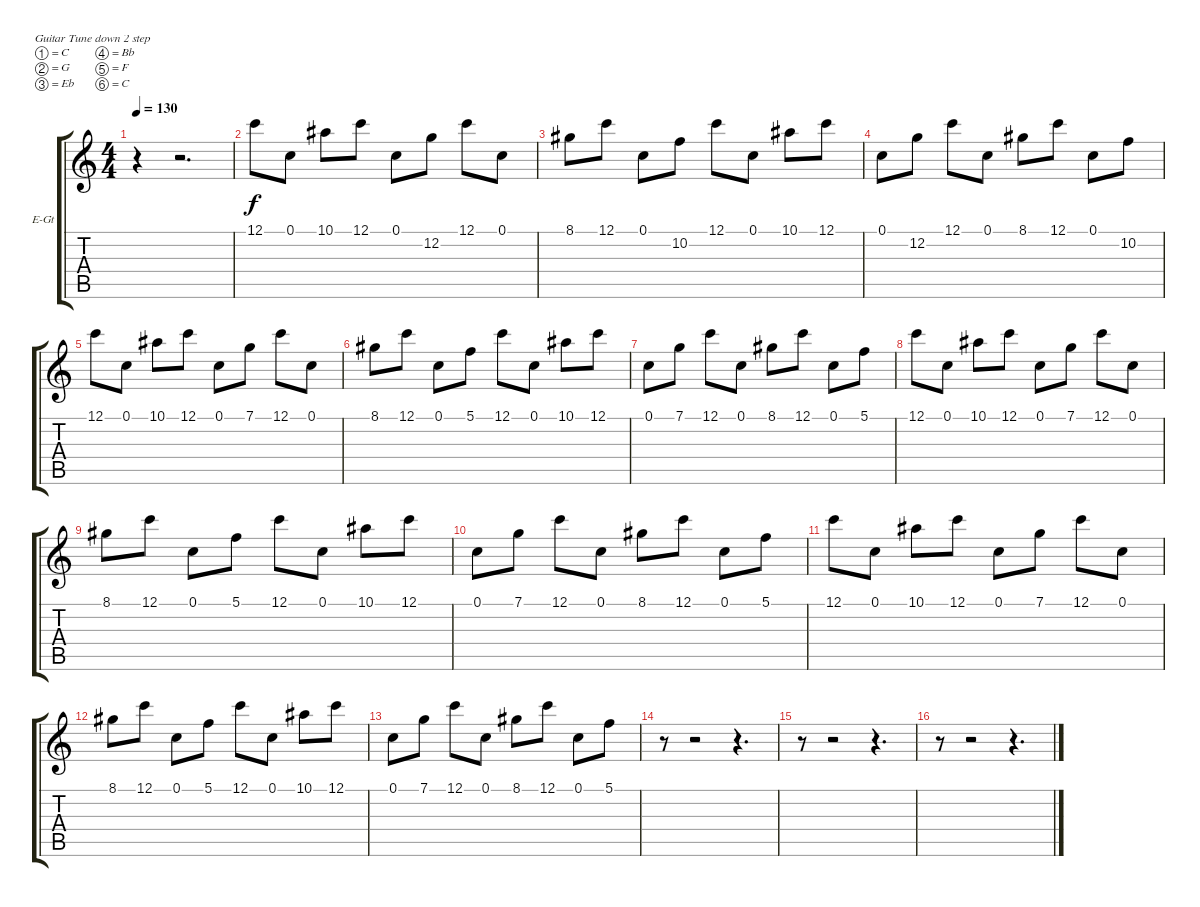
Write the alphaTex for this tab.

\defaultSystemsLayout 4
\bracketExtendMode groupsimilarinstruments
\firstSystemTrackNameOrientation horizontal
\otherSystemsTrackNameOrientation horizontal
\track ("Соло" "E-Gt") {instrument distortionguitar}
\staff {score tabs}
\tuning (C4 G3 Eb3 Bb2 F2 C2)
\ts (4 4)
\tempo 130
\clef g2
\ks c
r.4{dy f instrument distortionguitar} r.2{d} |
12.1.8 0.1.8 10.1.8 12.1.8 0.1.8 12.2.8 12.1.8 0.1.8 |
8.1.8 12.1.8 0.1.8 10.2.8 12.1.8 0.1.8 10.1.8 12.1.8 |
0.1.8 12.2.8 12.1.8 0.1.8 8.1.8 12.1.8 0.1.8 10.2.8 |
12.1.8 0.1.8 10.1.8 12.1.8 0.1.8 7.1.8 12.1.8 0.1.8 |
8.1.8 12.1.8 0.1.8 5.1.8 12.1.8 0.1.8 10.1.8 12.1.8 |
0.1.8 7.1.8 12.1.8 0.1.8 8.1.8 12.1.8 0.1.8 5.1.8 |
12.1.8 0.1.8 10.1.8 12.1.8 0.1.8 7.1.8 12.1.8 0.1.8 |
8.1.8 12.1.8 0.1.8 5.1.8 12.1.8 0.1.8 10.1.8 12.1.8 |
0.1.8 7.1.8 12.1.8 0.1.8 8.1.8 12.1.8 0.1.8 5.1.8 |
12.1.8 0.1.8 10.1.8 12.1.8 0.1.8 7.1.8 12.1.8 0.1.8 |
8.1.8 12.1.8 0.1.8 5.1.8 12.1.8 0.1.8 10.1.8 12.1.8 |
0.1.8 7.1.8 12.1.8 0.1.8 8.1.8 12.1.8 0.1.8 5.1.8 |
r.8 r.2 r.4{d} |
r.8 r.2 r.4{d} |
r.8 r.2 r.4{d}
